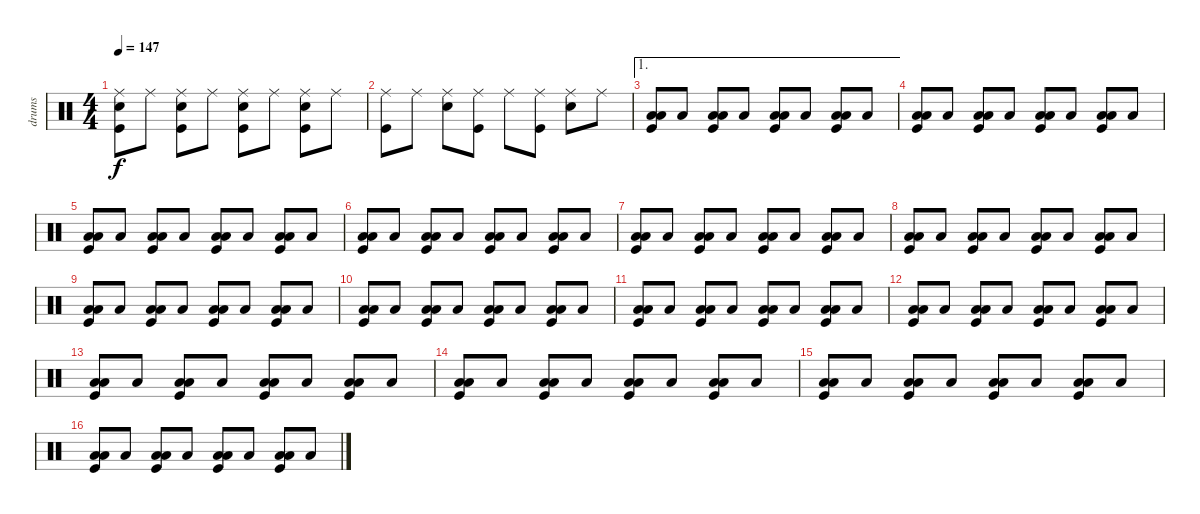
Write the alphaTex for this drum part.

\track ("drums" "drums") {instrument percussion}
\staff {score}
\articulation defaults
\ts (4 4)
\tempo 147
\clef neutral
\ks c
("Ride (middle)" "Electric Snare (hit)" "Kick (hit)").8{dy f} "Ride (middle)".8 ("Ride (middle)" "Electric Snare (hit)" "Kick (hit)").8 "Ride (middle)".8 ("Ride (middle)" "Electric Snare (hit)" "Kick (hit)").8 "Ride (middle)".8 ("Ride (middle)" "Electric Snare (hit)" "Kick (hit)").8 "Ride (middle)".8 |
("Ride (middle)" "Kick (hit)").8 "Ride (middle)".8 ("Ride (middle)" "Electric Snare (hit)").8 ("Ride (middle)" "Kick (hit)").8 "Ride (middle)".8 ("Ride (middle)" "Kick (hit)").8 ("Ride (middle)" "Electric Snare (hit)").8 "Ride (middle)".8 |
\ae 1
("Low Floor Tom (hit)" "Low Floor Tom (hit)" "Kick (hit)").8 "Low Floor Tom (hit)".8 ("Low Floor Tom (hit)" "Low Floor Tom (hit)" "Kick (hit)").8 "Low Floor Tom (hit)".8 ("Low Floor Tom (hit)" "Low Floor Tom (hit)" "Kick (hit)").8 "Low Floor Tom (hit)".8 ("Low Floor Tom (hit)" "Low Floor Tom (hit)" "Kick (hit)").8 "Low Floor Tom (hit)".8 |
("Low Floor Tom (hit)" "Low Floor Tom (hit)" "Kick (hit)").8 "Low Floor Tom (hit)".8 ("Low Floor Tom (hit)" "Low Floor Tom (hit)" "Kick (hit)").8 "Low Floor Tom (hit)".8 ("Low Floor Tom (hit)" "Low Floor Tom (hit)" "Kick (hit)").8 "Low Floor Tom (hit)".8 ("Low Floor Tom (hit)" "Low Floor Tom (hit)" "Kick (hit)").8 "Low Floor Tom (hit)".8 |
("Low Floor Tom (hit)" "Low Floor Tom (hit)" "Kick (hit)").8 "Low Floor Tom (hit)".8 ("Low Floor Tom (hit)" "Low Floor Tom (hit)" "Kick (hit)").8 "Low Floor Tom (hit)".8 ("Low Floor Tom (hit)" "Low Floor Tom (hit)" "Kick (hit)").8 "Low Floor Tom (hit)".8 ("Low Floor Tom (hit)" "Low Floor Tom (hit)" "Kick (hit)").8 "Low Floor Tom (hit)".8 |
("Low Floor Tom (hit)" "Low Floor Tom (hit)" "Kick (hit)").8 "Low Floor Tom (hit)".8 ("Low Floor Tom (hit)" "Low Floor Tom (hit)" "Kick (hit)").8 "Low Floor Tom (hit)".8 ("Low Floor Tom (hit)" "Low Floor Tom (hit)" "Kick (hit)").8 "Low Floor Tom (hit)".8 ("Low Floor Tom (hit)" "Low Floor Tom (hit)" "Kick (hit)").8 "Low Floor Tom (hit)".8 |
("Low Floor Tom (hit)" "Low Floor Tom (hit)" "Kick (hit)").8 "Low Floor Tom (hit)".8 ("Low Floor Tom (hit)" "Low Floor Tom (hit)" "Kick (hit)").8 "Low Floor Tom (hit)".8 ("Low Floor Tom (hit)" "Low Floor Tom (hit)" "Kick (hit)").8 "Low Floor Tom (hit)".8 ("Low Floor Tom (hit)" "Low Floor Tom (hit)" "Kick (hit)").8 "Low Floor Tom (hit)".8 |
("Low Floor Tom (hit)" "Low Floor Tom (hit)" "Kick (hit)").8 "Low Floor Tom (hit)".8 ("Low Floor Tom (hit)" "Low Floor Tom (hit)" "Kick (hit)").8 "Low Floor Tom (hit)".8 ("Low Floor Tom (hit)" "Low Floor Tom (hit)" "Kick (hit)").8 "Low Floor Tom (hit)".8 ("Low Floor Tom (hit)" "Low Floor Tom (hit)" "Kick (hit)").8 "Low Floor Tom (hit)".8 |
("Low Floor Tom (hit)" "Low Floor Tom (hit)" "Kick (hit)").8 "Low Floor Tom (hit)".8 ("Low Floor Tom (hit)" "Low Floor Tom (hit)" "Kick (hit)").8 "Low Floor Tom (hit)".8 ("Low Floor Tom (hit)" "Low Floor Tom (hit)" "Kick (hit)").8 "Low Floor Tom (hit)".8 ("Low Floor Tom (hit)" "Low Floor Tom (hit)" "Kick (hit)").8 "Low Floor Tom (hit)".8 |
("Low Floor Tom (hit)" "Low Floor Tom (hit)" "Kick (hit)").8 "Low Floor Tom (hit)".8 ("Low Floor Tom (hit)" "Low Floor Tom (hit)" "Kick (hit)").8 "Low Floor Tom (hit)".8 ("Low Floor Tom (hit)" "Low Floor Tom (hit)" "Kick (hit)").8 "Low Floor Tom (hit)".8 ("Low Floor Tom (hit)" "Low Floor Tom (hit)" "Kick (hit)").8 "Low Floor Tom (hit)".8 |
("Low Floor Tom (hit)" "Low Floor Tom (hit)" "Kick (hit)").8 "Low Floor Tom (hit)".8 ("Low Floor Tom (hit)" "Low Floor Tom (hit)" "Kick (hit)").8 "Low Floor Tom (hit)".8 ("Low Floor Tom (hit)" "Low Floor Tom (hit)" "Kick (hit)").8 "Low Floor Tom (hit)".8 ("Low Floor Tom (hit)" "Low Floor Tom (hit)" "Kick (hit)").8 "Low Floor Tom (hit)".8 |
("Low Floor Tom (hit)" "Low Floor Tom (hit)" "Kick (hit)").8 "Low Floor Tom (hit)".8 ("Low Floor Tom (hit)" "Low Floor Tom (hit)" "Kick (hit)").8 "Low Floor Tom (hit)".8 ("Low Floor Tom (hit)" "Low Floor Tom (hit)" "Kick (hit)").8 "Low Floor Tom (hit)".8 ("Low Floor Tom (hit)" "Low Floor Tom (hit)" "Kick (hit)").8 "Low Floor Tom (hit)".8 |
("Low Floor Tom (hit)" "Low Floor Tom (hit)" "Kick (hit)").8 "Low Floor Tom (hit)".8 ("Low Floor Tom (hit)" "Low Floor Tom (hit)" "Kick (hit)").8 "Low Floor Tom (hit)".8 ("Low Floor Tom (hit)" "Low Floor Tom (hit)" "Kick (hit)").8 "Low Floor Tom (hit)".8 ("Low Floor Tom (hit)" "Low Floor Tom (hit)" "Kick (hit)").8 "Low Floor Tom (hit)".8 |
("Low Floor Tom (hit)" "Low Floor Tom (hit)" "Kick (hit)").8 "Low Floor Tom (hit)".8 ("Low Floor Tom (hit)" "Low Floor Tom (hit)" "Kick (hit)").8 "Low Floor Tom (hit)".8 ("Low Floor Tom (hit)" "Low Floor Tom (hit)" "Kick (hit)").8 "Low Floor Tom (hit)".8 ("Low Floor Tom (hit)" "Low Floor Tom (hit)" "Kick (hit)").8 "Low Floor Tom (hit)".8 |
("Low Floor Tom (hit)" "Low Floor Tom (hit)" "Kick (hit)").8 "Low Floor Tom (hit)".8 ("Low Floor Tom (hit)" "Low Floor Tom (hit)" "Kick (hit)").8 "Low Floor Tom (hit)".8 ("Low Floor Tom (hit)" "Low Floor Tom (hit)" "Kick (hit)").8 "Low Floor Tom (hit)".8 ("Low Floor Tom (hit)" "Low Floor Tom (hit)" "Kick (hit)").8 "Low Floor Tom (hit)".8 |
("Low Floor Tom (hit)" "Low Floor Tom (hit)" "Kick (hit)").8 "Low Floor Tom (hit)".8 ("Low Floor Tom (hit)" "Low Floor Tom (hit)" "Kick (hit)").8 "Low Floor Tom (hit)".8 ("Low Floor Tom (hit)" "Low Floor Tom (hit)" "Kick (hit)").8 "Low Floor Tom (hit)".8 ("Low Floor Tom (hit)" "Low Floor Tom (hit)" "Kick (hit)").8 "Low Floor Tom (hit)".8
